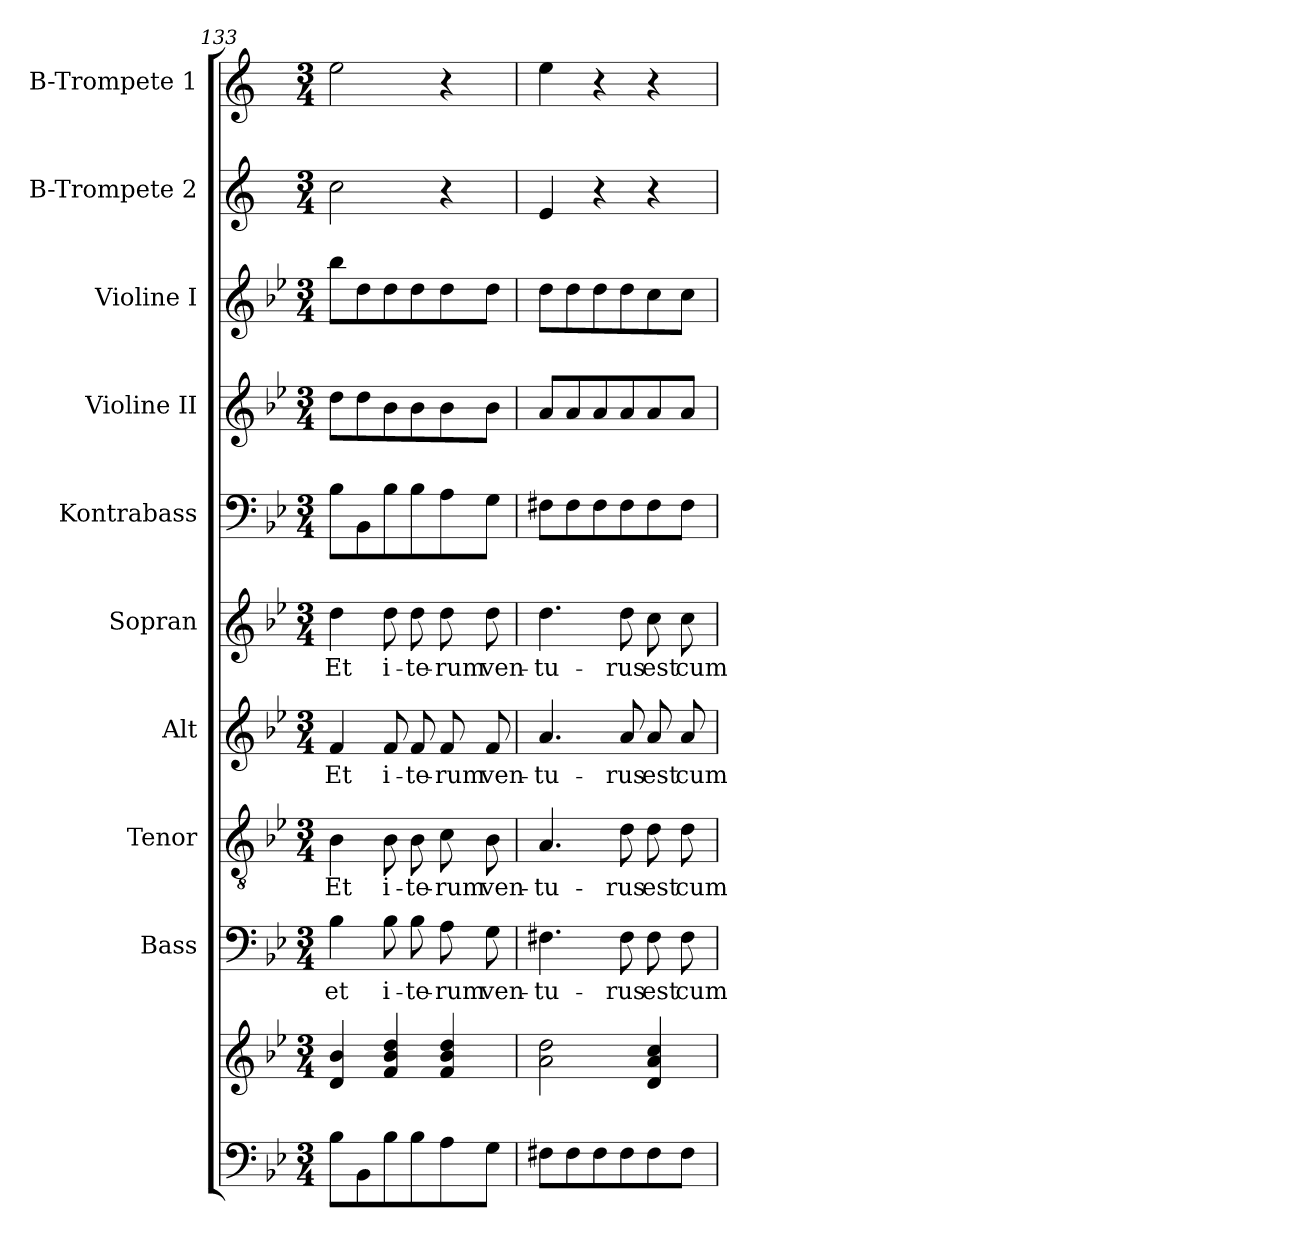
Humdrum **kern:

**kern	**kern	**kern	**text	**kern	**text	**kern	**text	**kern	**text	**kern	**kern	**kern	**kern	**kern
*part10	*part10	*part9	*part9	*part8	*part8	*part7	*part7	*part6	*part6	*part5	*part4	*part3	*part2	*part1
*staff11	*staff10	*staff9	*staff9	*staff8	*staff8	*staff7	*staff7	*staff6	*staff6	*staff5	*staff4	*staff3	*staff2	*staff1
*	*	*I"Bass	*	*I"Tenor	*	*I"Alt	*	*I"Sopran	*	*I"Kontrabass	*I"Violine II	*I"Violine I	*I"B-Trompete 2	*I"B-Trompete 1
*	*	*I'B.	*	*I'T.	*	*I'A.	*	*I'S.	*	*I'Kb.	*I'Vl. II	*I'Vl. I	*I'B Trp. 2	*I'B Trp. 1
!!LO:PB:g=z
*clefF4	*clefG2	*clefF4	*	*clefGv2	*	*clefG2	*	*clefG2	*	*clefF4	*clefG2	*clefG2	*clefG2	*clefG2
*	*	*	*	*	*	*	*	*	*	*ITrd7c12	*	*	*ITrd1c2	*ITrd1c2
*k[b-e-]	*k[b-e-]	*k[b-e-]	*	*k[b-e-]	*	*k[b-e-]	*	*k[b-e-]	*	*k[b-e-]	*k[b-e-]	*k[b-e-]	*k[b-e-]	*k[b-e-]
*B-:	*B-:	*B-:	*	*B-:	*	*B-:	*	*B-:	*	*B-:	*B-:	*B-:	*B-:	*B-:
*M3/4	*M3/4	*M3/4	*	*M3/4	*	*M3/4	*	*M3/4	*	*M3/4	*M3/4	*M3/4	*M3/4	*M3/4
=133	=133	=133	=133	=133	=133	=133	=133	=133	=133	=133	=133	=133	=133	=133
!	!	!	!LO:LY:b	!	!LO:LY:b	!	!LO:LY:b	!	!LO:LY:b	!	!	!	!	!
8B-\L	4d/ 4b-/	4B-\	et	4B-\	Et	4f/	Et	4dd\	Et	8BB-\L	8dd\L	8bb-\L	2b-\	2dd\
8BB-\	.	.	.	.	.	.	.	.	.	8BBB-\	8dd\	8dd\	.	.
!	!	!	!LO:LY:b	!	!LO:LY:b	!	!LO:LY:b	!	!LO:LY:b	!	!	!	!	!
8B-\	4f/ 4b-/ 4dd/	8B-\	i-	8B-\	i-	8f/	i-	8dd\	i-	8BB-\	8b-\	8dd\	.	.
!	!	!	!LO:LY:b	!	!LO:LY:b	!	!LO:LY:b	!	!LO:LY:b	!	!	!	!	!
8B-\	.	8B-\	-te-	8B-\	-te-	8f/	-te-	8dd\	-te-	8BB-\	8b-\	8dd\	.	.
!	!	!	!LO:LY:b	!	!LO:LY:b	!	!LO:LY:b	!	!LO:LY:b	!	!	!	!	!
8A\	4f/ 4b-/ 4dd/	8A\	-rum	8c\	-rum	8f/	-rum	8dd\	-rum	8AA\	8b-\	8dd\	4r	4r
!	!	!	!LO:LY:b	!	!LO:LY:b	!	!LO:LY:b	!	!LO:LY:b	!	!	!	!	!
8G\J	.	8G\	ven-	8B-\	ven-	8f/	ven-	8dd\	ven-	8GG\J	8b-\J	8dd\J	.	.
=134	=134	=134	=134	=134	=134	=134	=134	=134	=134	=134	=134	=134	=134	=134
!	!	!	!LO:LY:b	!	!LO:LY:b	!	!LO:LY:b	!	!LO:LY:b	!	!	!	!	!
8F#X\L	2a\ 2dd\	4.F#X\	-tu-	4.A/	-tu-	4.a/	-tu-	4.dd\	-tu-	8FF#X\L	8a/L	8dd\L	4d/	4dd\
8F#\	.	.	.	.	.	.	.	.	.	8FF#\	8a/	8dd\	.	.
8F#\	.	.	.	.	.	.	.	.	.	8FF#\	8a/	8dd\	4r	4r
!	!	!	!LO:LY:b	!	!LO:LY:b	!	!LO:LY:b	!	!LO:LY:b	!	!	!	!	!
8F#\	.	8F#\	-rus	8d\	-rus	8a/	-rus	8dd\	-rus	8FF#\	8a/	8dd\	.	.
!	!	!	!LO:LY:b	!	!LO:LY:b	!	!LO:LY:b	!	!LO:LY:b	!	!	!	!	!
8F#\	4d/ 4a/ 4cc/	8F#\	est	8d\	est	8a/	est	8cc\	est	8FF#\	8a/	8cc\	4r	4r
!	!	!	!LO:LY:b	!	!LO:LY:b	!	!LO:LY:b	!	!LO:LY:b	!	!	!	!	!
8F#\J	.	8F#\	cum	8d\	cum	8a/	cum	8cc\	cum	8FF#\J	8a/J	8cc\J	.	.
=	=	=	=	=	=	=	=	=	=	=	=	=	=	=
*-	*-	*-	*-	*-	*-	*-	*-	*-	*-	*-	*-	*-	*-	*-
